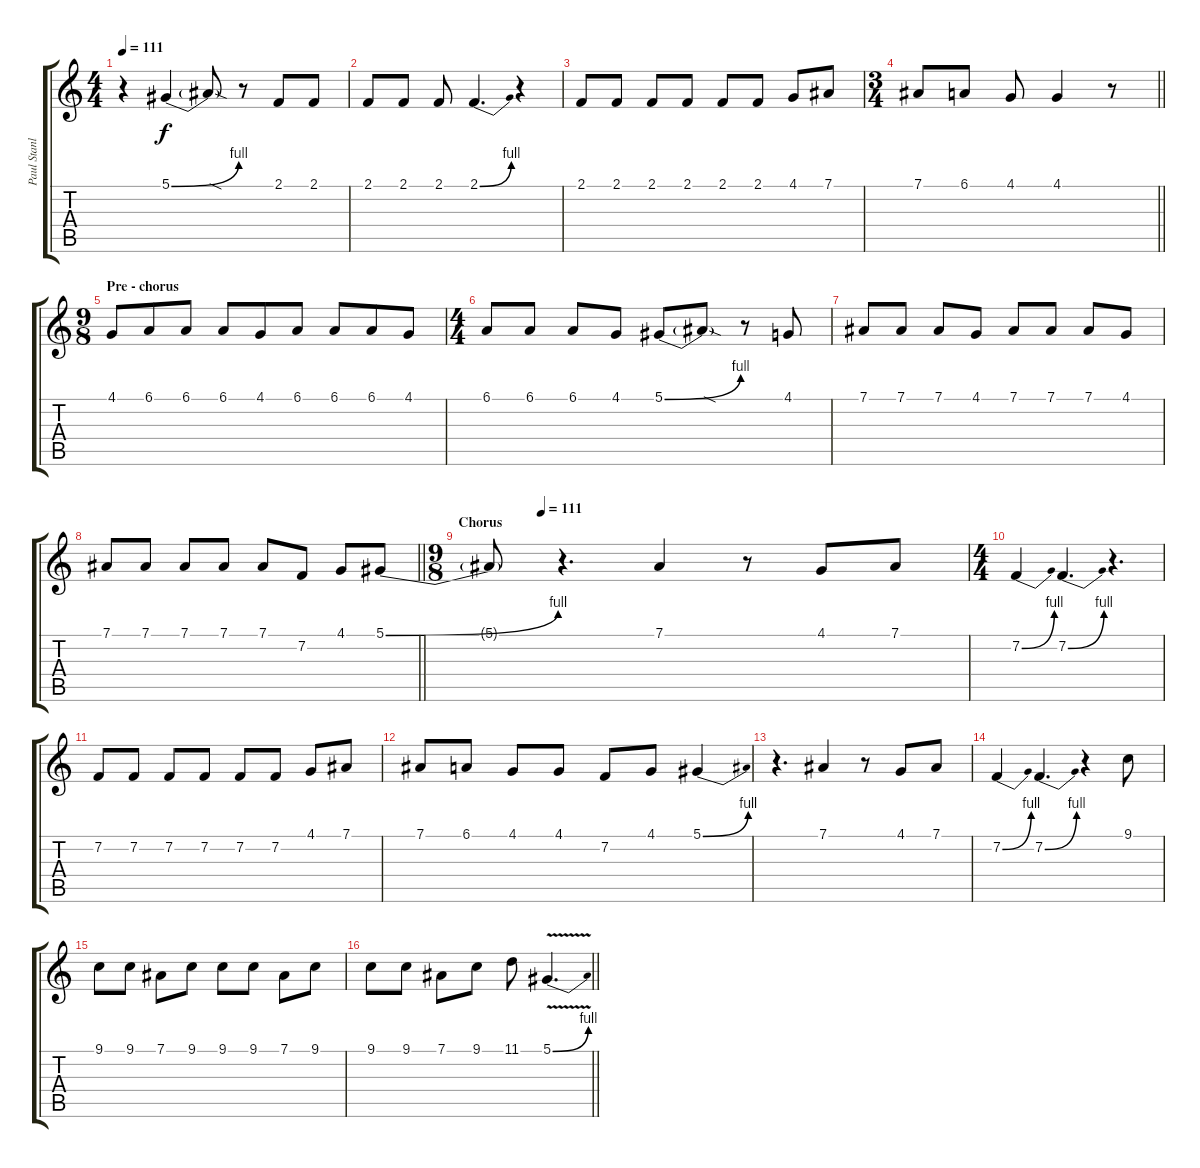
\track ("Paul Stanley ( Vocal )" "Paul Stanl") {instrument tangoaccordion}
\staff {score tabs}
\tuning (Eb4 Bb3 Gb3 Db3 Ab2 Eb2) {hide}
\ts (4 4)
\tempo 111
\clef g2
\ks c
r.4{dy f} 5.1{be (bend 0 0 60 4)}.4 5.1{sod t}.8 r.8 2.1.8 2.1.8 |
2.1.8 2.1.8 2.1.8 2.1{be (bend 0 0 60 4)}.4{d} r.4 |
2.1.8 2.1.8 2.1.8 2.1.8 2.1.8 2.1.8 4.1.8 7.1.8 |
\ts (3 4)
\barLineRight lightlight
7.1.8 6.1.8 4.1.8 4.1.4 r.8 |
\ts (9 8)
\section ("" "Pre - chorus")
4.1.8 6.1.8 6.1.8 6.1.8 4.1.8 6.1.8 6.1.8 6.1.8 4.1.8 |
\ts (4 4)
6.1.8 6.1.8 6.1.8 4.1.8 5.1{be (bend 0 0 60 4)}.8 5.1{sod t}.8 r.8 4.1.8 |
7.1.8 7.1.8 7.1.8 4.1.8 7.1.8 7.1.8 7.1.8 4.1.8 |
\barLineRight lightlight
7.1.8 7.1.8 7.1.8 7.1.8 7.1.8 7.2.8 4.1.8 5.1{be (bend 0 0 60 4)}.8 |
\ts (9 8)
\section ("" "Chorus")
\tempo (111 0.1111111111111111)
5.1{t}.8 r.4{d} 7.1.4 r.8 4.1.8 7.1.8 |
\ts (4 4)
7.2{be (bend 0 0 60 4)}.4 7.2{be (bend 0 0 60 4)}.4{d} r.4{d} |
7.2.8 7.2.8 7.2.8 7.2.8 7.2.8 7.2.8 4.1.8 7.1.8 |
7.1.8 6.1.8 4.1.8 4.1.8 7.2.8 4.1.8 5.1{be (bend 0 0 60 4)}.4 |
r.4{d} 7.1.4 r.8 4.1.8 7.1.8 |
7.2{be (bend 0 0 60 4)}.4 7.2{be (bend 0 0 60 4)}.4{d} r.4 9.1.8 |
9.1.8 9.1.8 7.1.8 9.1.8 9.1.8 9.1.8 7.1.8 9.1.8 |
\barLineRight lightlight
9.1.8 9.1.8 7.1.8 9.1.8 11.1.8 5.1{be (bend 0 0 60 4) v}.4{d}
